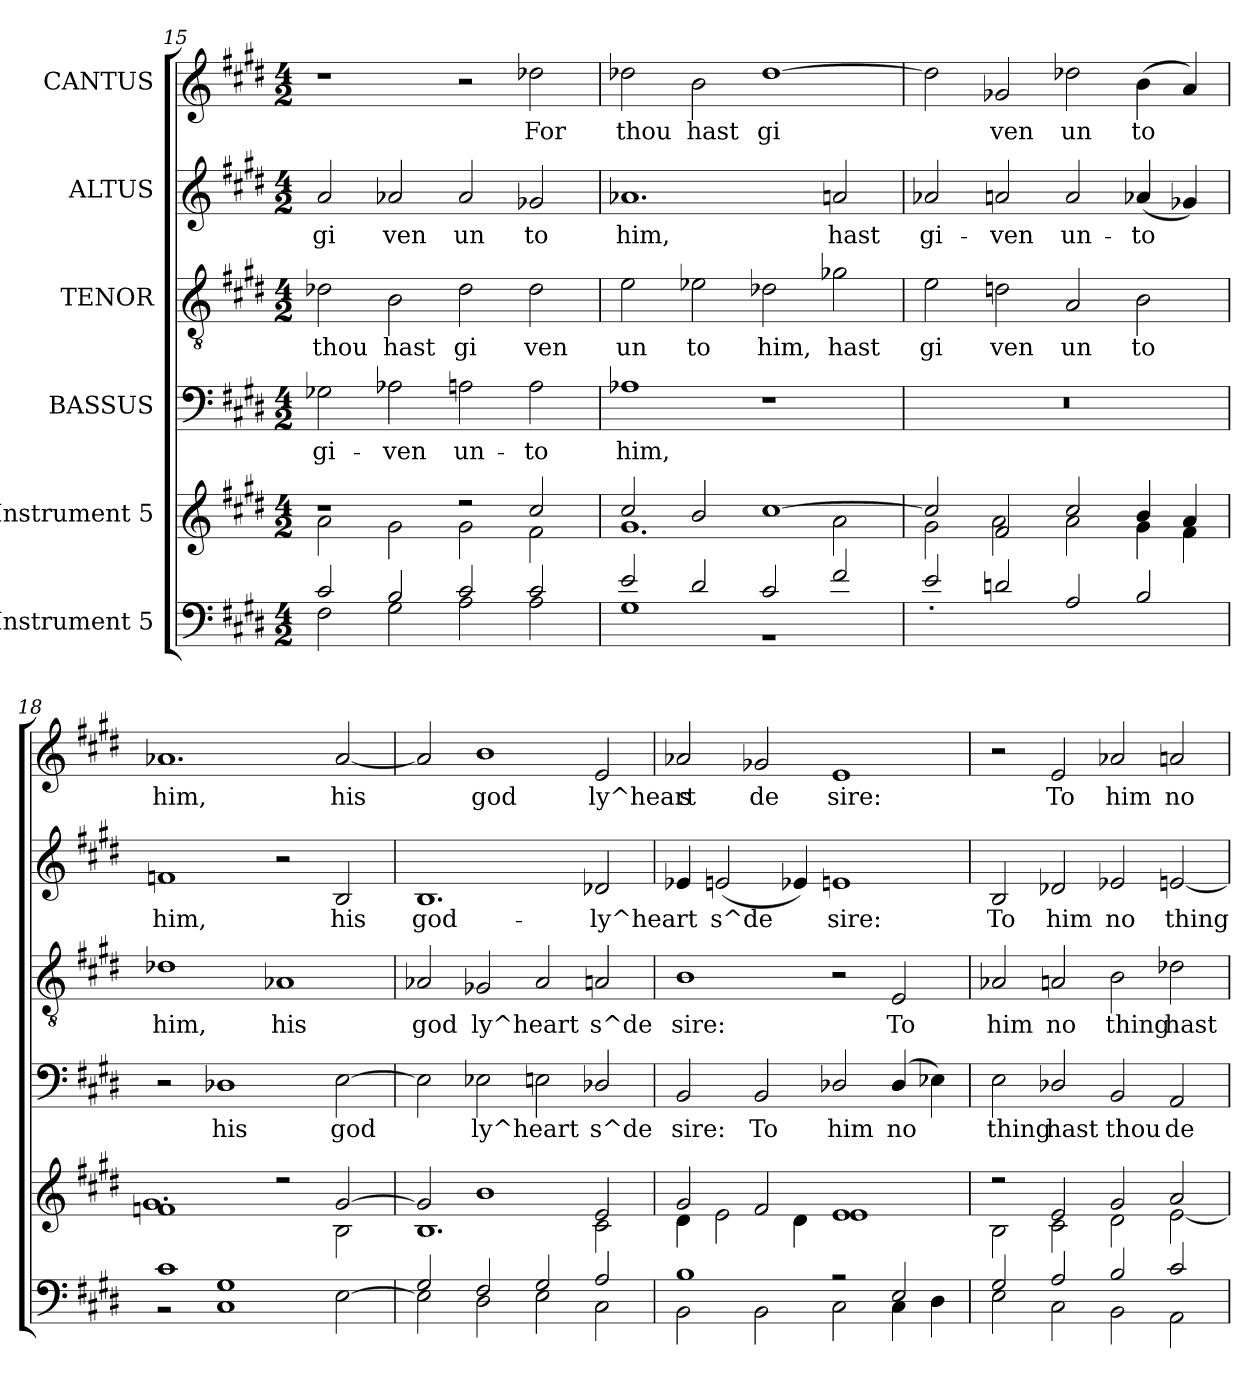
**kern	**kern	**kern	**text	**kern	**text	**kern	**text	**kern	**text
*part6	*part5	*part4	*part4	*part3	*part3	*part2	*part2	*part1	*part1
*staff6	*staff5	*staff4	*staff4	*staff3	*staff3	*staff2	*staff2	*staff1	*staff1
*I"Instrument 5	*I"Instrument 5	*I"BASSUS	*	*I"TENOR	*	*I"ALTUS	*	*I"CANTUS	*
*clefF4	*clefG2	*clefF4	*	*clefGv2	*	*clefG2	*	*clefG2	*
*ITrd-3c-5	*ITrd-3c-5	*ITrd2c3	*	*ITrd2c3	*	*ITrd2c3	*	*ITrd2c3	*
*k[f#c#g#]	*k[f#c#g#]	*k[f#c#g#d#a#e#b#]	*	*k[f#c#g#d#a#e#b#]	*	*k[f#c#g#d#a#e#b#]	*	*k[f#c#g#d#a#e#b#]	*
*A:	*A:	*C#:	*	*C#:	*	*C#:	*	*C#:	*
*M4/2	*M4/2	*M4/2	*	*M4/2	*	*M4/2	*	*M4/2	*
=15	=15	=15	=15	=15	=15	=15	=15	=15	=15
*^	*^	*	*	*	*	*	*	*	*
!	!	!	!	!	!LO:LY:b:cj	!	!LO:LY:b:cj	!	!LO:LY:b:cj	!	!
2f#/	2B\	1r	2dd\	2E-\	gi-	2B-\	thou	2f#/	gi	1r	.
!	!	!	!	!	!LO:LY:b:cj	!	!LO:LY:b:cj	!	!LO:LY:b:cj	!	!
2e/	2c#\	.	2cc#\	2F\	-ven	2G#\	hast	2f/	ven	.	.
!	!	!	!	!	!LO:LY:b:cj	!	!LO:LY:b:cj	!	!LO:LY:b:cj	!	!
2f#/	2d\	2r	2cc#\	2F#\	un-	2B-\	gi	2f/	un	2r	.
!	!	!	!	!	!LO:LY:b:cj	!	!LO:LY:b:cj	!	!LO:LY:b:cj	!	!LO:LY:b:cj
2f#/	2d\	2ff#/	2b\	2F#\	-to	2B-\	ven	2e-/	to	2b-\	For
!!LO:PB:g=z
=16	=16	=16	=16	=16	=16	=16	=16	=16	=16	=16	=16
!	!	!	!	!	!LO:LY:b:cj	!	!LO:LY:b:cj	!	!LO:LY:b:cj	!	!LO:LY:b:cj
2a/	1c#	2ff#/	1.cc#	1F	him,	2c#\	un	1.f	him,	2b-\	thou
!	!	!	!	!	!	!	!LO:LY:b:cj	!	!	!	!LO:LY:b:cj
2g#/	.	2ee/	.	.	.	2c\	to	.	.	2g#\	hast
!	!	!	!	!	!	!	!LO:LY:b:cj	!	!	!	!LO:LY:b:cj
2f#/	1r	[>1ff#	.	1r	.	2B-\	him,	.	.	[>1b-	gi
!	!	!	!	!	!	!	!LO:LY:b:cj	!	!LO:LY:b:cj	!	!
2b/	.	.	2dd\	.	.	2e-\	hast	2f#/	hast	.	.
*v	*v	*	*	*	*	*	*	*	*	*	*
=17	=17	=17	=17	=17	=17	=17	=17	=17	=17	=17
!	!	!	!	!	!	!LO:LY:b:cj	!	!LO:LY:b:cj	!	!LO:LY:b:cj
2a'</	2ff#/]	2cc#\	0r	.	2c#\	gi	2f/	gi-	2b-\]	.
!	!	!	!	!	!	!LO:LY:b:cj	!	!LO:LY:b:cj	!	!LO:LY:b:cj
2gn/	2b/	2dd\	.	.	2Bn\	ven	2f#/	-ven	2e-/	ven
!	!	!	!	!	!	!LO:LY:b:cj	!	!LO:LY:b:cj	!	!LO:LY:b:cj
2d/	2ff#/	2dd\	.	.	2F#/	un	2f#/	un-	2b-\	un
!	!	!	!	!	!	!LO:LY:b:cj	!	!LO:LY:b:cj	!	!LO:LY:b:cj
2e/	4ee/	4cc#\	.	.	2G#\	to	(<4f/	-to	(>4g#\	to
!	!	!	!	!	!	!	!	!LO:LY:b:cj	!	!LO:LY:b:cj
.	4dd/	4b\	.	.	.	.	4e-/)	.	4f#/)	.
=18	=18	=18	=18	=18	=18	=18	=18	=18	=18	=18
*^	*	*	*	*	*	*	*	*	*	*
!	!	!	!	!	!	!	!LO:LY:b:cj	!	!LO:LY:b:cj	!	!LO:LY:b:cj
1f#	2r	1b-X	1.cc#	2r	.	1B-	him,	1dn	him,	1.f	him,
!	!	!	!	!	!LO:LY:b:cj	!	!	!	!	!	!
.	1F# 1c#	.	.	1BB-	his	.	.	.	.	.	.
!	!	!	!	!	!	!	!LO:LY:b:cj	!	!	!	!
1ryy	.	2r	.	.	.	1F	his	2r	.	.	.
!	!	!	!	!	!LO:LY:b:cj	!	!	!	!LO:LY:b:cj	!	!LO:LY:b:cj
.	[<2A\	[>2cc#/	2e\	[>2C#\	god	.	.	2G#/	his	[<2f/	his
=19	=19	=19	=19	=19	=19	=19	=19	=19	=19	=19	=19
!	!	!	!	!	!LO:LY:b:cj	!	!LO:LY:b:cj	!	!LO:LY:b:cj	!	!LO:LY:b:cj
2c#/	2A\]	2cc#/]	1.e	2C#\]	.	2F/	god	1.G#	god-	2f/]	.
!	!	!	!	!	!LO:LY:b:cj	!	!LO:LY:b:cj	!	!	!	!LO:LY:b:cj
2B/	2G#\	1ee	.	2C\	ly^heart	2E-/	ly^heart	.	.	1g#	god
!	!	!	!	!	!LO:LY:b:cj	!	!LO:LY:b:cj	!	!	!	!
2c#/	2A\	.	.	2C#\	.	2F/	.	.	.	.	.
!	!	!	!	!	!LO:LY:b:cj	!	!LO:LY:b:cj	!	!LO:LY:b:cj	!	!LO:LY:b:cj
2d/	2F#\	2a/	2f#\	2BB-/	s^de	2F#/	s^de	2B-/	-ly^heart	2c#/	ly^heart
=20	=20	=20	=20	=20	=20	=20	=20	=20	=20	=20	=20
!	!	!	!	!	!LO:LY:b:cj	!	!LO:LY:b:cj	!	!LO:LY:b:cj	!	!LO:LY:b:cj
1e	2E\	2cc#/	4g#\	2GG#/	sire:	1G#	sire:	4c/	.	2f/	s
!	!	!	!	!	!	!	!	!	!LO:LY:b:cj	!	!
.	.	.	2a\	.	.	.	.	(<2c#/	s^de-	.	.
!	!	!	!	!	!LO:LY:b:cj	!	!	!	!	!	!LO:LY:b:cj
.	2E\	2b/	.	2GG#/	To	.	.	.	.	2e-/	de
!	!	!	!	!	!	!	!	!	!LO:LY:b:cj	!	!
.	.	.	4g#\	.	.	.	.	4c/)	--	.	.
!	!	!	!	!	!LO:LY:b:cj	!	!	!	!LO:LY:b:cj	!	!LO:LY:b:cj
2r	2F#\	1a	1a	2BB-/	him	2r	.	1c#	-sire:	1c#	sire:
!	!	!	!	!	!LO:LY:b:cj	!	!LO:LY:b:cj	!	!	!	!
2A/	4F#\	.	.	(>4BB-/	no	2C#/	To	.	.	.	.
!	!	!	!	!	!LO:LY:b:cj	!	!	!	!	!	!
.	4G#\	.	.	4C\)	.	.	.	.	.	.	.
!!LO:PB:g=z
=21	=21	=21	=21	=21	=21	=21	=21	=21	=21	=21	=21
!	!	!	!	!	!LO:LY:b:cj	!	!LO:LY:b:cj	!	!LO:LY:b:cj	!	!
2c#/	2A\	2r	2e\	2C#\	thing	2F/	him	2G#/	To	2r	.
!	!	!	!	!	!LO:LY:b:cj	!	!LO:LY:b:cj	!	!LO:LY:b:cj	!	!LO:LY:b:cj
2d/	2F#\	2a/	2f#\	2BB-/	hast	2F#/	no	2B-/	him	2c#/	To
!	!	!	!	!	!LO:LY:b:cj	!	!LO:LY:b:cj	!	!LO:LY:b:cj	!	!LO:LY:b:cj
2e/	2E\	2cc#/	2g#\	2GG#/	thou	2G#\	thing	2c/	no	2f/	him
!	!	!	!	!	!LO:LY:b:cj	!	!LO:LY:b:cj	!	!LO:LY:b:cj	!	!LO:LY:b:cj
2f#/	2D\	2dd/	[<2a\	2FF#/	de	2B-\	hast	[<2c#/	thing	2f#/	no
*v	*v	*	*	*	*	*	*	*	*	*	*
*	*v	*v	*	*	*	*	*	*	*	*
=	=	=	=	=	=	=	=	=	=
*-	*-	*-	*-	*-	*-	*-	*-	*-	*-
